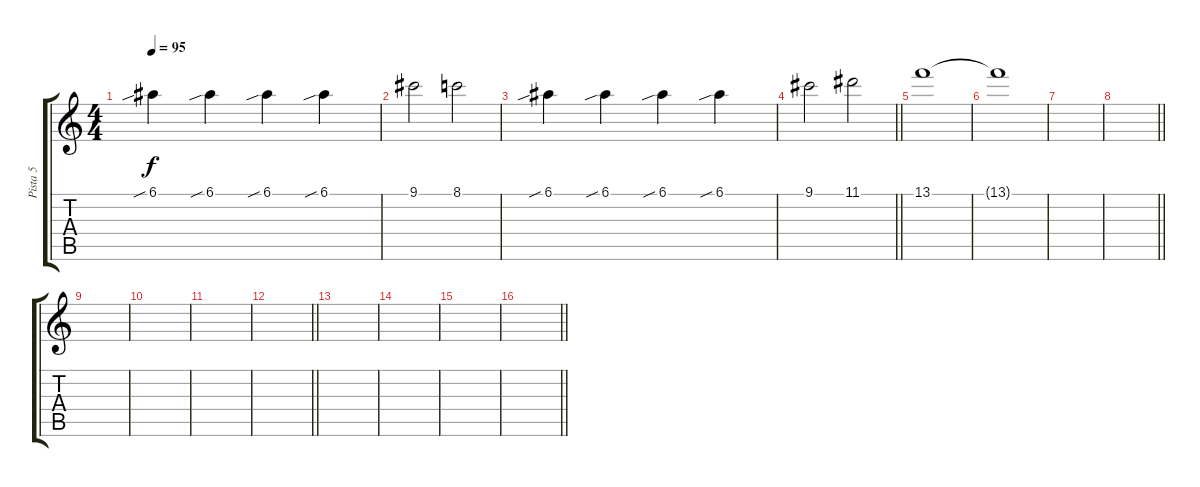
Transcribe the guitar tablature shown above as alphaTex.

\track ("Pista 5" "Pista 5") {instrument distortionguitar}
\staff {score tabs}
\tuning (E4 B3 G3 D3 A2 E2) {hide}
\ts (4 4)
\tempo 95
\clef g2
\ks c
6.1{sib}.4{dy f} 6.1{sib}.4 6.1{sib}.4 6.1{sib}.4 |
9.1.2 8.1.2 |
6.1{sib}.4 6.1{sib}.4 6.1{sib}.4 6.1{sib}.4 |
\barLineRight lightlight
9.1.2 11.1.2 |
13.1.1 |
13.1{t}.1 |
|
\barLineRight lightlight
|
|
|
|
\barLineRight lightlight
|
|
|
|
\barLineRight lightlight
